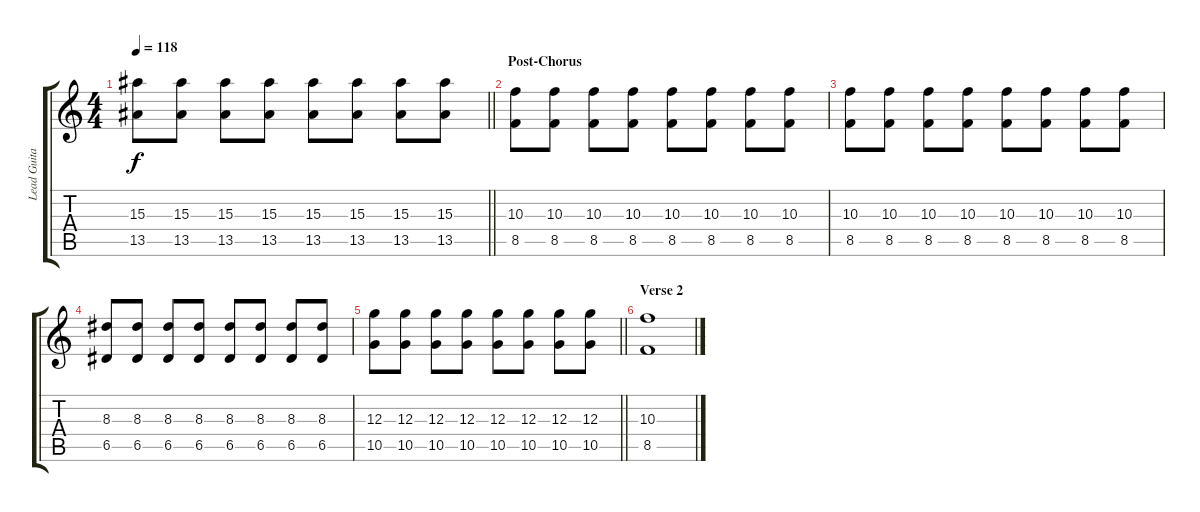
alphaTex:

\track ("Lead Guitar" "Lead Guita") {instrument overdrivenguitar}
\staff {score tabs}
\tuning (E4 B3 G3 D3 A2 D2) {hide}
\ts (4 4)
\tempo 118
\clef g2
\barLineRight lightlight
\ks c
(15.3 13.5).8{dy f} (15.3 13.5).8 (15.3 13.5).8 (15.3 13.5).8 (15.3 13.5).8 (15.3 13.5).8 (15.3 13.5).8 (15.3 13.5).8 |
\section ("" "Post-Chorus")
(10.3 8.5).8 (10.3 8.5).8 (10.3 8.5).8 (10.3 8.5).8 (10.3 8.5).8 (10.3 8.5).8 (10.3 8.5).8 (10.3 8.5).8 |
(10.3 8.5).8 (10.3 8.5).8 (10.3 8.5).8 (10.3 8.5).8 (10.3 8.5).8 (10.3 8.5).8 (10.3 8.5).8 (10.3 8.5).8 |
(8.3 6.5).8 (8.3 6.5).8 (8.3 6.5).8 (8.3 6.5).8 (8.3 6.5).8 (8.3 6.5).8 (8.3 6.5).8 (8.3 6.5).8 |
\barLineRight lightlight
(12.3 10.5).8 (12.3 10.5).8 (12.3 10.5).8 (12.3 10.5).8 (12.3 10.5).8 (12.3 10.5).8 (12.3 10.5).8 (12.3 10.5).8 |
\section ("" "Verse 2")
(10.3 8.5).1{volume 0}
